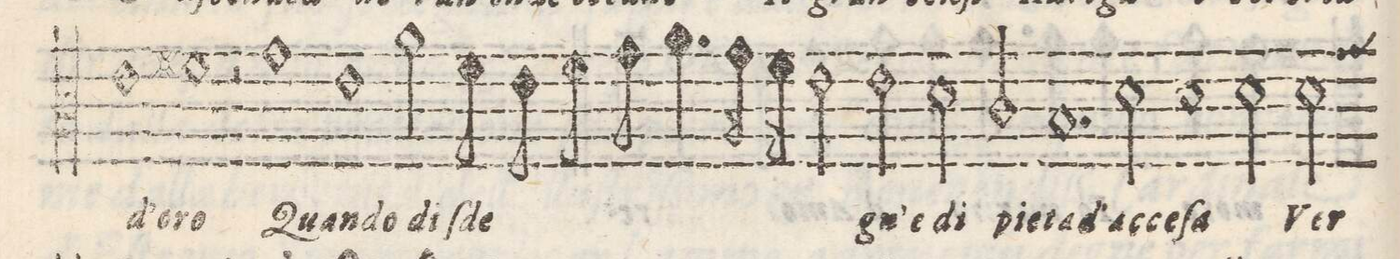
**kern	**text
*I"ALTO	*
*clefC3	*
*k[]	*
*met(C)	*
*M2/1	*
1e	d'o-
1f#X	-ro
=22-	=22-
2r	.
1g	Quan-
1e\	-do
=23-	=23-
2a\	di
8fny\	ſde-
8e\	.
8f\	.
8g\	.
4.a\	.
16g\	.
16f\	.
=24-	=24-
2e\	.
2e\	-gn'e
2d\	di
2c/	pie-
=25-	=25-
1.B	-ta
2d\	d'ac-
=26-	=26-
1d	-ce-
2d\	-ſa
2d\	Ver-
=27-	=27-
*-	*-
